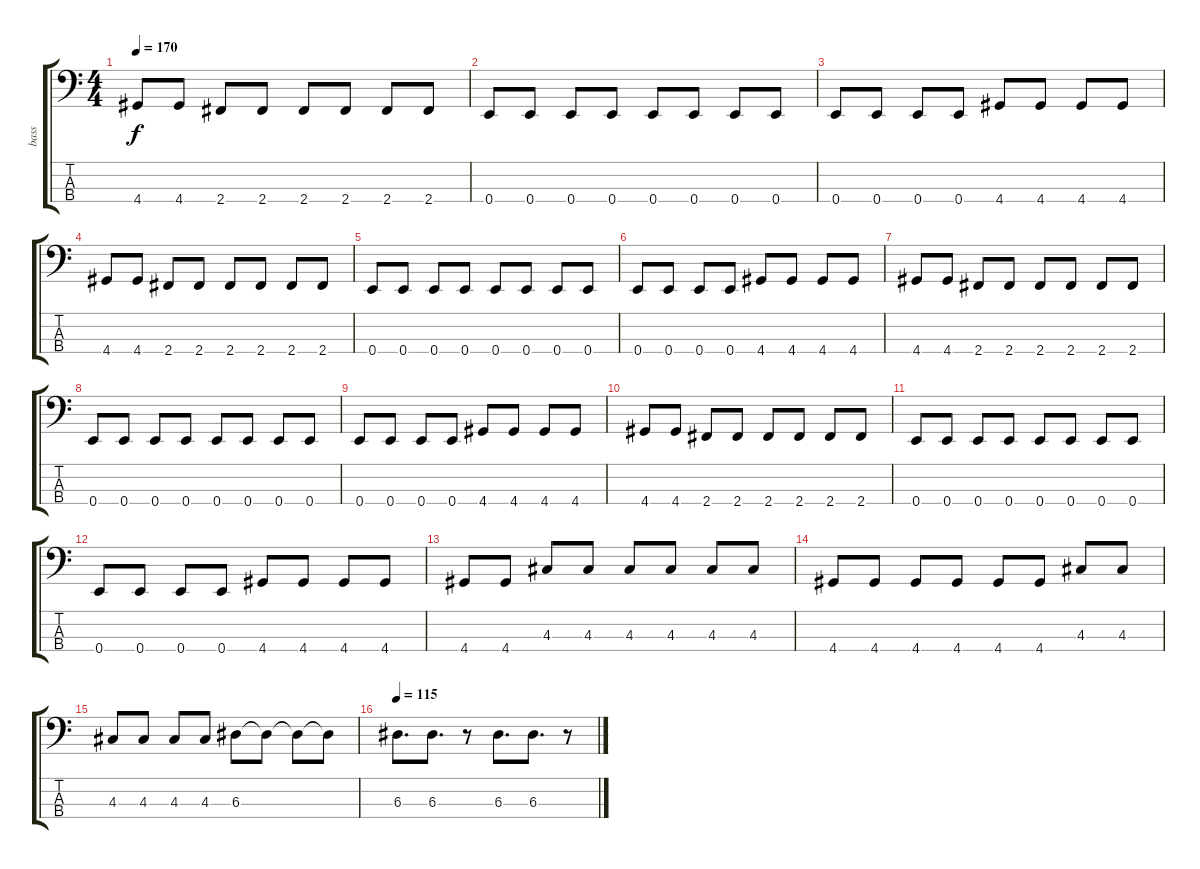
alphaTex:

\track ("bass" "bass") {instrument electricbassfinger}
\staff {score tabs}
\tuning (G2 D2 A1 E1) {hide}
\ts (4 4)
\tempo 170
\clef f4
\ks c
4.4.8{dy f} 4.4.8 2.4.8 2.4.8 2.4.8 2.4.8 2.4.8 2.4.8 |
0.4.8 0.4.8 0.4.8 0.4.8 0.4.8 0.4.8 0.4.8 0.4.8 |
0.4.8 0.4.8 0.4.8 0.4.8 4.4.8 4.4.8 4.4.8 4.4.8 |
4.4.8 4.4.8 2.4.8 2.4.8 2.4.8 2.4.8 2.4.8 2.4.8 |
0.4.8 0.4.8 0.4.8 0.4.8 0.4.8 0.4.8 0.4.8 0.4.8 |
0.4.8 0.4.8 0.4.8 0.4.8 4.4.8 4.4.8 4.4.8 4.4.8 |
4.4.8 4.4.8 2.4.8 2.4.8 2.4.8 2.4.8 2.4.8 2.4.8 |
0.4.8 0.4.8 0.4.8 0.4.8 0.4.8 0.4.8 0.4.8 0.4.8 |
0.4.8 0.4.8 0.4.8 0.4.8 4.4.8 4.4.8 4.4.8 4.4.8 |
4.4.8 4.4.8 2.4.8 2.4.8 2.4.8 2.4.8 2.4.8 2.4.8 |
0.4.8 0.4.8 0.4.8 0.4.8 0.4.8 0.4.8 0.4.8 0.4.8 |
0.4.8 0.4.8 0.4.8 0.4.8 4.4.8 4.4.8 4.4.8 4.4.8 |
4.4.8 4.4.8 4.3.8 4.3.8 4.3.8 4.3.8 4.3.8 4.3.8 |
4.4.8 4.4.8 4.4.8 4.4.8 4.4.8 4.4.8 4.3.8 4.3.8 |
4.3.8 4.3.8 4.3.8 4.3.8 6.3.8 6.3{t}.8 6.3{t}.8 6.3{t}.8 |
\tempo 115
6.3.8{d} 6.3.8{d} r.8 6.3.8{d} 6.3.8{d} r.8
